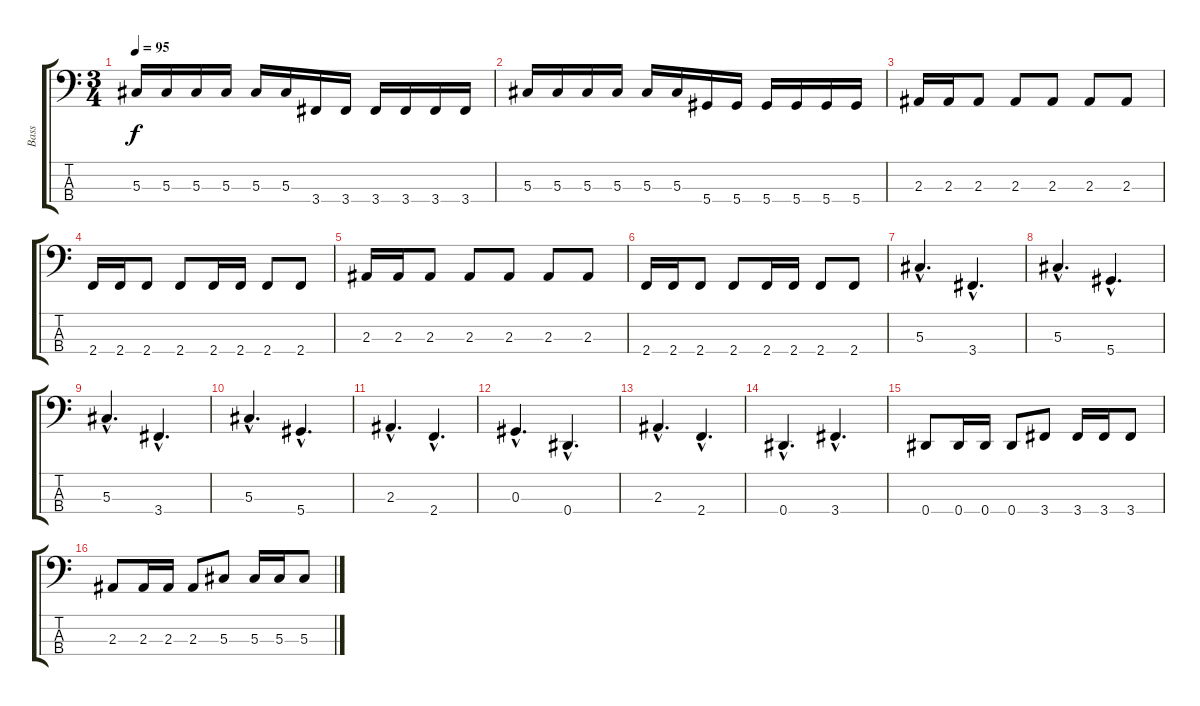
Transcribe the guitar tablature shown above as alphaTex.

\track ("Bass" "Bass") {instrument electricbasspick}
\staff {score tabs}
\tuning (Gb2 Db2 Ab1 Eb1) {hide}
\ts (3 4)
\tempo 95
\clef f4
\ks c
5.3.16{dy f} 5.3.16 5.3.16 5.3.16 5.3.16 5.3.16 3.4.16 3.4.16 3.4.16 3.4.16 3.4.16 3.4.16 |
5.3.16 5.3.16 5.3.16 5.3.16 5.3.16 5.3.16 5.4.16 5.4.16 5.4.16 5.4.16 5.4.16 5.4.16 |
2.3.16 2.3.16 2.3.8 2.3.8 2.3.8 2.3.8 2.3.8 |
2.4.16 2.4.16 2.4.8 2.4.8 2.4.16 2.4.16 2.4.8 2.4.8 |
2.3.16 2.3.16 2.3.8 2.3.8 2.3.8 2.3.8 2.3.8 |
2.4.16 2.4.16 2.4.8 2.4.8 2.4.16 2.4.16 2.4.8 2.4.8 |
5.3{hac}.4{d} 3.4{hac}.4{d} |
5.3{hac}.4{d} 5.4{hac}.4{d} |
5.3{hac}.4{d} 3.4{hac}.4{d} |
5.3{hac}.4{d} 5.4{hac}.4{d} |
2.3{hac}.4{d} 2.4{hac}.4{d} |
0.3{hac}.4{d} 0.4{hac}.4{d} |
2.3{hac}.4{d} 2.4{hac}.4{d} |
0.4{hac}.4{d} 3.4{hac}.4{d} |
0.4.8 0.4.16 0.4.16 0.4.8 3.4.8 3.4.16 3.4.16 3.4.8 |
2.3.8 2.3.16 2.3.16 2.3.8 5.3.8 5.3.16 5.3.16 5.3.8
